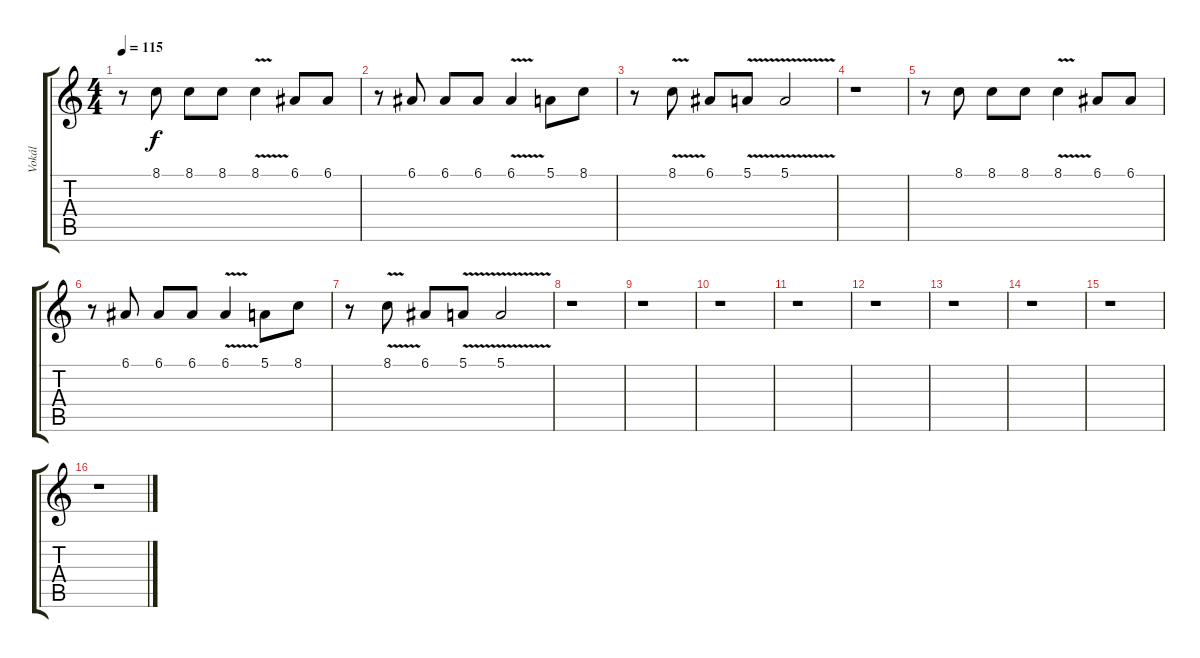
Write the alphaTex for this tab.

\track ("Vokál" "Vokál") {instrument altosax}
\staff {score tabs}
\tuning (E4 B3 G3 D3 A2 E2) {hide}
\ts (4 4)
\tempo 115
\clef g2
\ks c
r.8{dy f} 8.1.8 8.1.8 8.1.8 8.1{v}.4 6.1.8 6.1.8 |
r.8 6.1.8 6.1.8 6.1.8 6.1{v}.4 5.1.8 8.1.8 |
r.8 8.1{v}.8 6.1.8 5.1{v}.8 5.1{v}.2 |
r.1 |
r.8 8.1.8 8.1.8 8.1.8 8.1{v}.4 6.1.8 6.1.8 |
r.8 6.1.8 6.1.8 6.1.8 6.1{v}.4 5.1.8 8.1.8 |
r.8 8.1{v}.8 6.1.8 5.1{v}.8 5.1{v}.2 |
r.1 |
r.1 |
r.1 |
r.1 |
r.1 |
r.1 |
r.1 |
r.1 |
r.1
